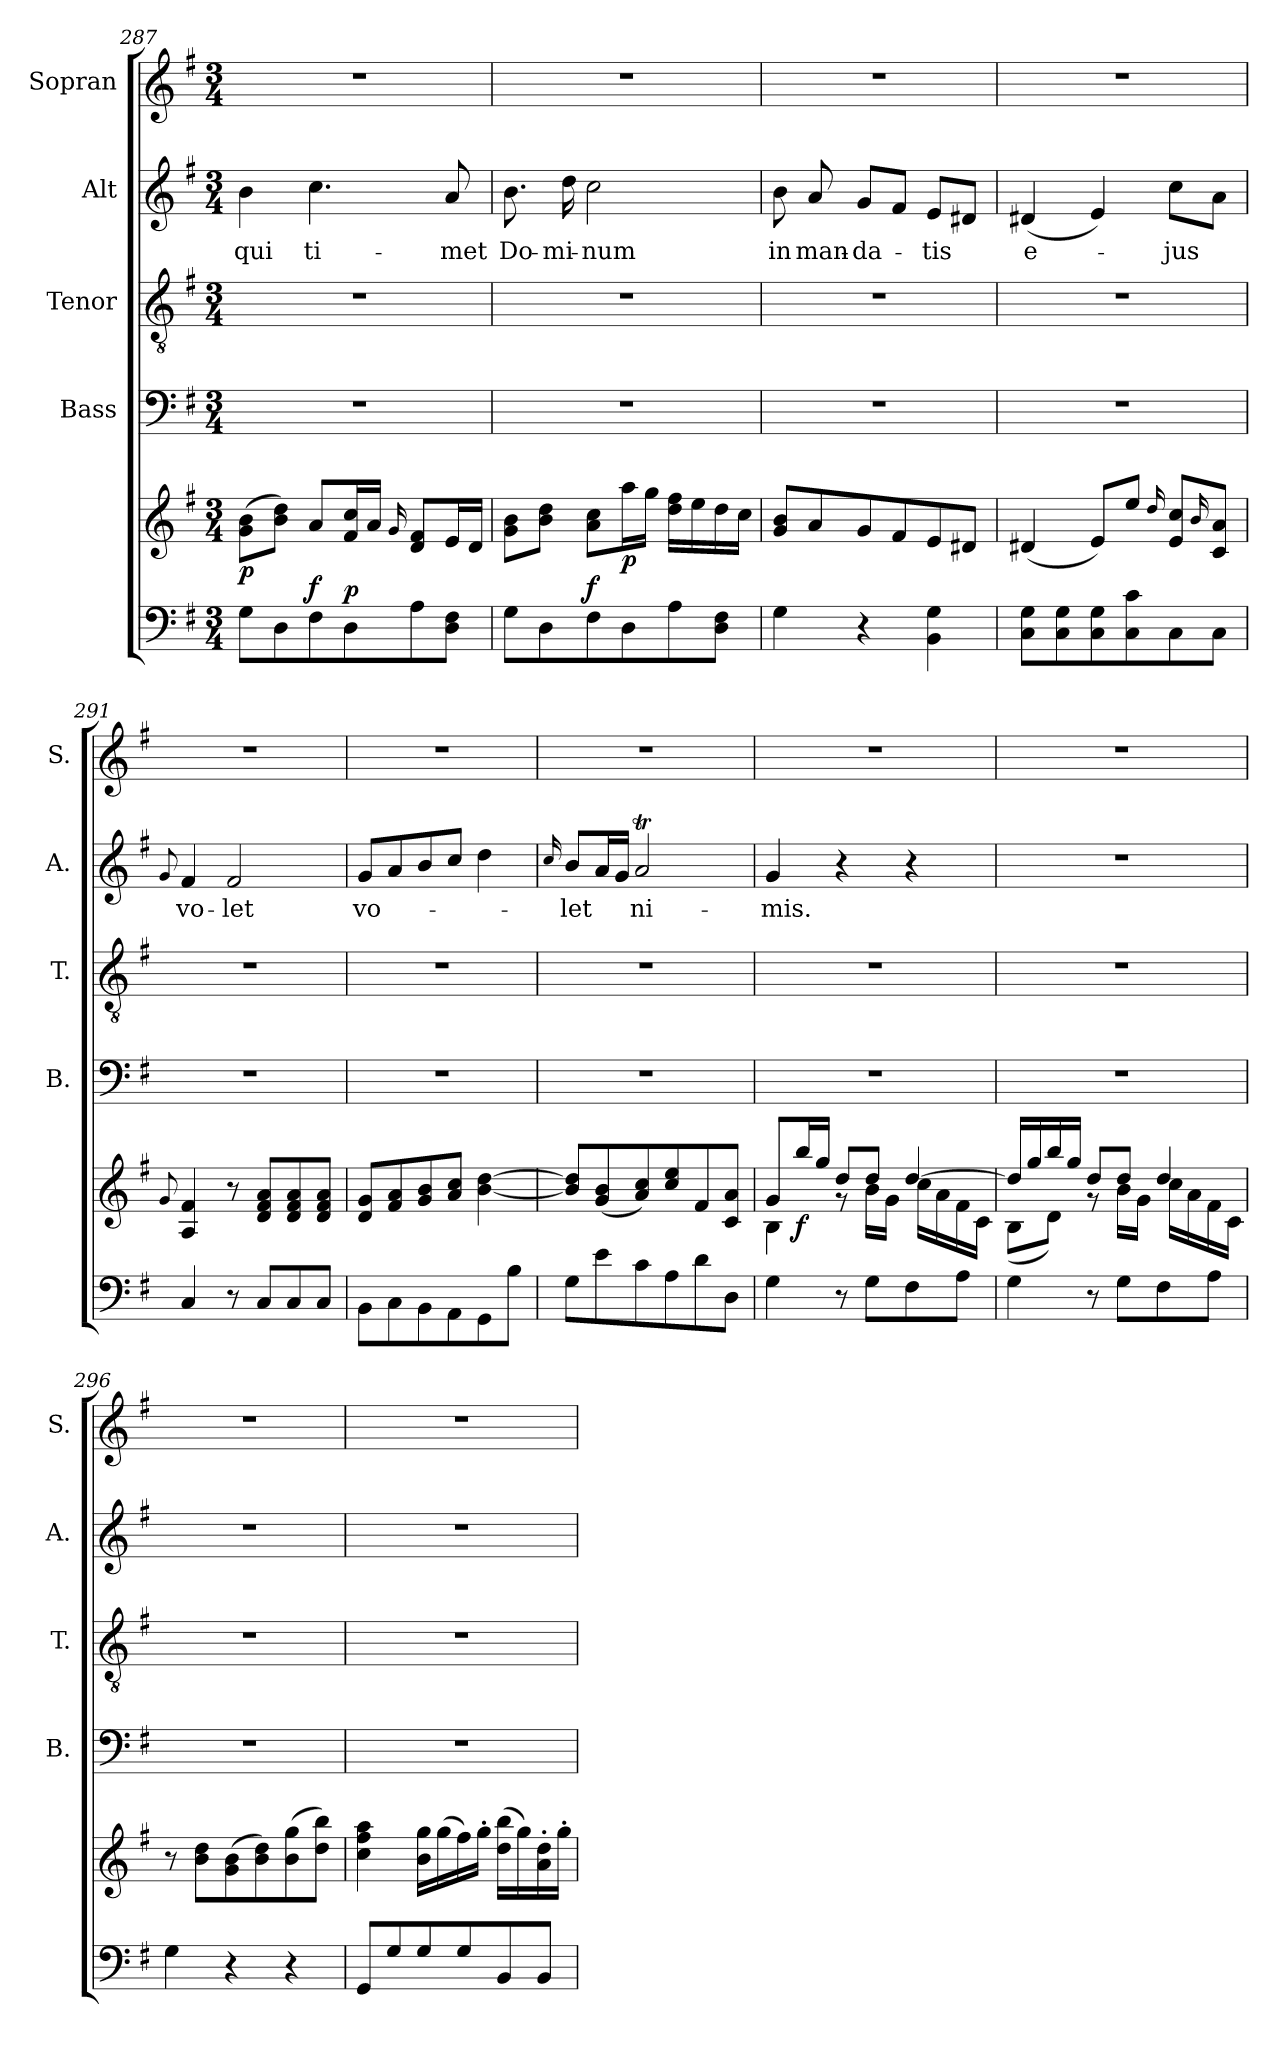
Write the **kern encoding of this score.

**kern	**kern	**dynam	**kern	**kern	**kern	**text	**kern
*part5	*part5	*part5	*part4	*part3	*part2	*part2	*part1
*staff6	*staff5	*staff5/6	*staff4	*staff3	*staff2	*staff2	*staff1
*	*	*	*I"Bass	*I"Tenor	*I"Alt	*	*I"Sopran
*	*	*	*I'B.	*I'T.	*I'A.	*	*I'S.
*clefF4	*clefG2	*	*clefF4	*clefGv2	*clefG2	*	*clefG2
*k[f#]	*k[f#]	*	*k[f#]	*k[f#]	*k[f#]	*	*k[f#]
*G:	*G:	*	*G:	*G:	*G:	*	*G:
*M3/4	*M3/4	*	*M3/4	*M3/4	*M3/4	*	*M3/4
=287	=287	=287	=287	=287	=287	=287	=287
!	!	!LO:DY:b	!	!	!	!LO:LY:b	!
8G\L	(>8g\ 8b\L	p	2.r	2.r	4b\	qui	2.r
8D\	8b\ 8dd\J)	.	.	.	.	.	.
!	!	!LO:DY:a=2	!	!	!	!LO:LY:b	!
8F#\	8a/L	f	.	.	4.cc\	ti-	.
!	!	!LO:DY:a=2	!	!	!	!	!
8D\	16f#/ 16cc/L	p	.	.	.	.	.
.	16a/JJ	.	.	.	.	.	.
.	16qqg/	.	.	.	.	.	.
8A\	8d/ 8f#/L	.	.	.	.	.	.
!	!	!	!	!	!	!LO:LY:b	!
8D\ 8F#\J	16e/L	.	.	.	8a/	-met	.
.	16d/JJ	.	.	.	.	.	.
=288	=288	=288	=288	=288	=288	=288	=288
!	!	!	!	!	!	!LO:LY:b	!
8G\L	8g\ 8b\L	.	2.r	2.r	8.b\	Do-	2.r
8D\	8b\ 8dd\J	.	.	.	.	.	.
!	!	!	!	!	!	!LO:LY:b	!
.	.	.	.	.	16dd\	-mi-	.
!	!	!LO:DY:a=2	!	!	!	!LO:LY:b	!
8F#\	8a\ 8cc\L	f	.	.	2cc\	-num	.
!	!	!LO:DY:b	!	!	!	!	!
8D\	16aa\L	p	.	.	.	.	.
.	16gg\JJ	.	.	.	.	.	.
8A\	16dd\ 16ff#\LL	.	.	.	.	.	.
.	16ee\	.	.	.	.	.	.
8D\ 8F#\J	16dd\	.	.	.	.	.	.
.	16cc\JJ	.	.	.	.	.	.
!!LO:LB:g=z
=289	=289	=289	=289	=289	=289	=289	=289
!	!	!	!	!	!	!LO:LY:b	!
4G\	8g/ 8b/L	.	2.r	2.r	8b\	in	2.r
!	!	!	!	!	!	!LO:LY:b	!
.	8a/	.	.	.	8a/	man-	.
!	!	!	!	!	!	!LO:LY:b	!
4r	8g/	.	.	.	8g/L	-da-	.
.	8f#/	.	.	.	8f#/J	.	.
!	!	!	!	!	!	!LO:LY:b	!
4BB\ 4G\	8e/	.	.	.	8e/L	-tis	.
.	8d#X/J	.	.	.	8d#X/J	.	.
=290	=290	=290	=290	=290	=290	=290	=290
!	!	!	!	!	!	!LO:LY:b	!
8C\ 8G\L	(<4d#X/	.	2.r	2.r	(<4d#X/	e-	2.r
8C\ 8G\	.	.	.	.	.	.	.
8C\ 8G\	8e/L)	.	.	.	4e/)	.	.
8C\ 8c\	8ee/J	.	.	.	.	.	.
.	16qqdd/	.	.	.	.	.	.
!	!	!	!	!	!	!LO:LY:b	!
8C\	8e/ 8cc/L	.	.	.	8cc\L	-jus	.
.	16qqb/	.	.	.	.	.	.
8C\J	8c/ 8a/J	.	.	.	8a\J	.	.
=291	=291	=291	=291	=291	=291	=291	=291
.	8qqg/	.	.	.	8qqg/	.	.
!	!	!	!	!	!	!LO:LY:b	!
4C/	4A/ 4f#/	.	2.r	2.r	4f#/	vo-	2.r
!	!	!	!	!	!	!LO:LY:b	!
8r	8r	.	.	.	2f#/	-let	.
8C/L	8d/ 8f#/ 8a/L	.	.	.	.	.	.
8C/	8d/ 8f#/ 8a/	.	.	.	.	.	.
8C/J	8d/ 8f#/ 8a/J	.	.	.	.	.	.
=292	=292	=292	=292	=292	=292	=292	=292
!	!	!	!	!	!	!LO:LY:b	!
8BB\L	8d/ 8g/L	.	2.r	2.r	8g/L	vo-	2.r
8C\	8f#/ 8a/	.	.	.	8a/	.	.
8BB\	8g/ 8b/	.	.	.	8b/	.	.
8AA\	8a/ 8cc/J	.	.	.	8cc/J	.	.
8GG\	[4b\ [4dd\	.	.	.	4dd\	.	.
8B\J	.	.	.	.	.	.	.
=293	=293	=293	=293	=293	=293	=293	=293
.	.	.	.	.	16qqcc/	.	.
!	!	!	!	!	!	!LO:LY:b	!
8G\L	8b/] 8dd/]L	.	2.r	2.r	8b/L	-let	2.r
8e\	(<8g/ 8b/	.	.	.	16a/L	.	.
.	.	.	.	.	16g/JJ	.	.
!	!	!	!	!	!	!LO:LY:b	!
8c\	8a/ 8cc/)	.	.	.	2aT/	ni-	.
8A\	8cc/ 8ee/	.	.	.	.	.	.
8d\	8f#/	.	.	.	.	.	.
8D\J	8c/ 8a/J	.	.	.	.	.	.
=294	=294	=294	=294	=294	=294	=294	=294
*	*^	*	*	*	*	*	*
!	!	!	!	!	!	!	!LO:LY:b	!
4G\	8g/L	4B\	.	2.r	2.r	4g/	-mis.	2.r
!	!	!	!LO:DY:b	!	!	!	!	!
.	16bb/L	.	f	.	.	.	.	.
.	16gg/JJ	.	.	.	.	.	.	.
8r	8dd/L	8rg	.	.	.	4r	.	.
8G\L	8dd/J	16b\LL	.	.	.	.	.	.
.	.	16g\JJ	.	.	.	.	.	.
8F#\	[>4dd/	16cc\LL	.	.	.	4r	.	.
.	.	16a\	.	.	.	.	.	.
8A\J	.	16f#\	.	.	.	.	.	.
.	.	16c\JJ	.	.	.	.	.	.
!!LO:PB:g=z
=295	=295	=295	=295	=295	=295	=295	=295	=295
4G\	16dd/LL]	(<8B\L	.	2.r	2.r	2.r	.	2.r
.	16gg/	.	.	.	.	.	.	.
.	16bb/	8d\J)	.	.	.	.	.	.
.	16gg/JJ	.	.	.	.	.	.	.
8r	8dd/L	8rf	.	.	.	.	.	.
8G\L	8dd/J	16b\LL	.	.	.	.	.	.
.	.	16g\JJ	.	.	.	.	.	.
8F#\	4dd/	16cc\LL	.	.	.	.	.	.
.	.	16a\	.	.	.	.	.	.
8A\J	.	16f#\	.	.	.	.	.	.
.	.	16c\JJ	.	.	.	.	.	.
*	*v	*v	*	*	*	*	*	*
=296	=296	=296	=296	=296	=296	=296	=296
4G\	8r	.	2.r	2.r	2.r	.	2.r
.	8b\ 8dd\L	.	.	.	.	.	.
4r	(>8g\ 8b\	.	.	.	.	.	.
.	8b\ 8dd\)	.	.	.	.	.	.
4r	(>8b\ 8gg\	.	.	.	.	.	.
.	8dd\ 8bb\J)	.	.	.	.	.	.
=297	=297	=297	=297	=297	=297	=297	=297
8GG/L	4cc\ 4ff#\ 4aa\	.	2.r	2.r	2.r	.	2.r
8G/	.	.	.	.	.	.	.
8G/	16b\ 16gg\LL	.	.	.	.	.	.
.	(>16gg\	.	.	.	.	.	.
8G/	16ff#\)	.	.	.	.	.	.
.	16gg'>\JJ	.	.	.	.	.	.
8BB/	(>16dd\ 16bb\LL	.	.	.	.	.	.
.	16gg\)	.	.	.	.	.	.
8BB/J	16a\'> 16dd\'>	.	.	.	.	.	.
.	16gg'>\JJ	.	.	.	.	.	.
=	=	=	=	=	=	=	=
*-	*-	*-	*-	*-	*-	*-	*-
